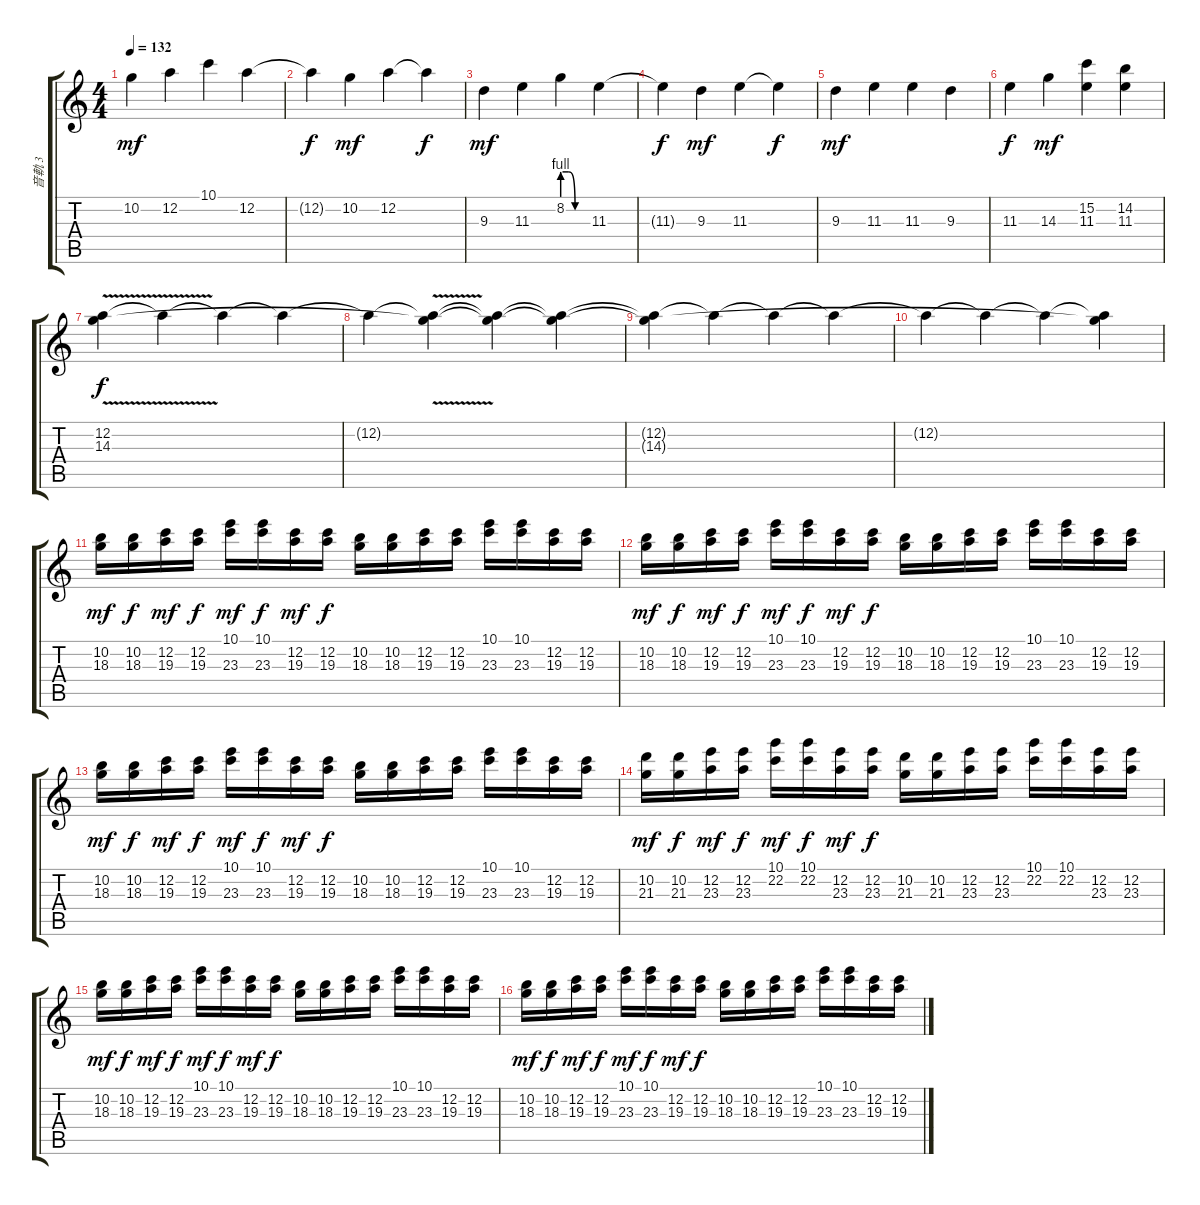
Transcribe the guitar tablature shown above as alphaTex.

\track ("音軌 3" "音軌 3") {instrument distortionguitar}
\staff {score tabs}
\tuning (D4 A3 F3 C3 G2 D2) {hide}
\ts (4 4)
\tempo 132
\clef g2
\ks c
10.2.4{dy mf instrument distortionguitar} 12.2.4 10.1.4 12.2.4 |
12.2{t}.4{dy f} 10.2.4{dy mf} 12.2.4 12.2{t}.4{dy f} |
9.3.4{dy mf} 11.3.4 8.2{be (custom 0 4 15 4 30 0 60 0)}.4 11.3.4 |
11.3{t}.4{dy f} 9.3.4{dy mf} 11.3.4 11.3{t}.4{dy f} |
9.3.4{dy mf} 11.3.4 11.3.4 9.3.4 |
11.3.4{dy f} 14.3.4{dy mf} (15.2 11.3).4 (14.2 11.3).4 |
(12.2{v} 14.3{v}).4{dy f} 12.2{t}.4 12.2{t}.4 12.2{t}.4 |
12.2{t}.4 (12.2{t} 14.3{t}).4 (12.2{t} 14.3{t}).4 (12.2{t} 14.3{t}).4 |
(12.2{t} 14.3{t}).4 12.2{t}.4 12.2{t}.4 12.2{t}.4 |
12.2{t}.4 12.2{t}.4 12.2{t}.4 (12.2{t} 14.3{t}).4 |
(10.2 18.3).16{dy mf} (10.2 18.3).16{dy f} (12.2 19.3).16{dy mf} (12.2 19.3).16{dy f} (10.1 23.3).16{dy mf} (10.1 23.3).16{dy f} (12.2 19.3).16{dy mf} (12.2 19.3).16{dy f} (10.2 18.3).16 (10.2 18.3).16 (12.2 19.3).16 (12.2 19.3).16 (10.1 23.3).16 (10.1 23.3).16 (12.2 19.3).16 (12.2 19.3).16 |
(10.2 18.3).16{dy mf} (10.2 18.3).16{dy f} (12.2 19.3).16{dy mf} (12.2 19.3).16{dy f} (10.1 23.3).16{dy mf} (10.1 23.3).16{dy f} (12.2 19.3).16{dy mf} (12.2 19.3).16{dy f} (10.2 18.3).16 (10.2 18.3).16 (12.2 19.3).16 (12.2 19.3).16 (10.1 23.3).16 (10.1 23.3).16 (12.2 19.3).16 (12.2 19.3).16 |
(10.2 18.3).16{dy mf} (10.2 18.3).16{dy f} (12.2 19.3).16{dy mf} (12.2 19.3).16{dy f} (10.1 23.3).16{dy mf} (10.1 23.3).16{dy f} (12.2 19.3).16{dy mf} (12.2 19.3).16{dy f} (10.2 18.3).16 (10.2 18.3).16 (12.2 19.3).16 (12.2 19.3).16 (10.1 23.3).16 (10.1 23.3).16 (12.2 19.3).16 (12.2 19.3).16 |
(10.2 21.3).16{dy mf} (10.2 21.3).16{dy f} (12.2 23.3).16{dy mf} (12.2 23.3).16{dy f} (10.1 22.2).16{dy mf} (10.1 22.2).16{dy f} (12.2 23.3).16{dy mf} (12.2 23.3).16{dy f} (10.2 21.3).16 (10.2 21.3).16 (12.2 23.3).16 (12.2 23.3).16 (10.1 22.2).16 (10.1 22.2).16 (12.2 23.3).16 (12.2 23.3).16 |
(10.2 18.3).16{dy mf} (10.2 18.3).16{dy f} (12.2 19.3).16{dy mf} (12.2 19.3).16{dy f} (10.1 23.3).16{dy mf} (10.1 23.3).16{dy f} (12.2 19.3).16{dy mf} (12.2 19.3).16{dy f} (10.2 18.3).16 (10.2 18.3).16 (12.2 19.3).16 (12.2 19.3).16 (10.1 23.3).16 (10.1 23.3).16 (12.2 19.3).16 (12.2 19.3).16 |
(10.2 18.3).16{dy mf} (10.2 18.3).16{dy f} (12.2 19.3).16{dy mf} (12.2 19.3).16{dy f} (10.1 23.3).16{dy mf} (10.1 23.3).16{dy f} (12.2 19.3).16{dy mf} (12.2 19.3).16{dy f} (10.2 18.3).16 (10.2 18.3).16 (12.2 19.3).16 (12.2 19.3).16 (10.1 23.3).16 (10.1 23.3).16 (12.2 19.3).16 (12.2 19.3).16
